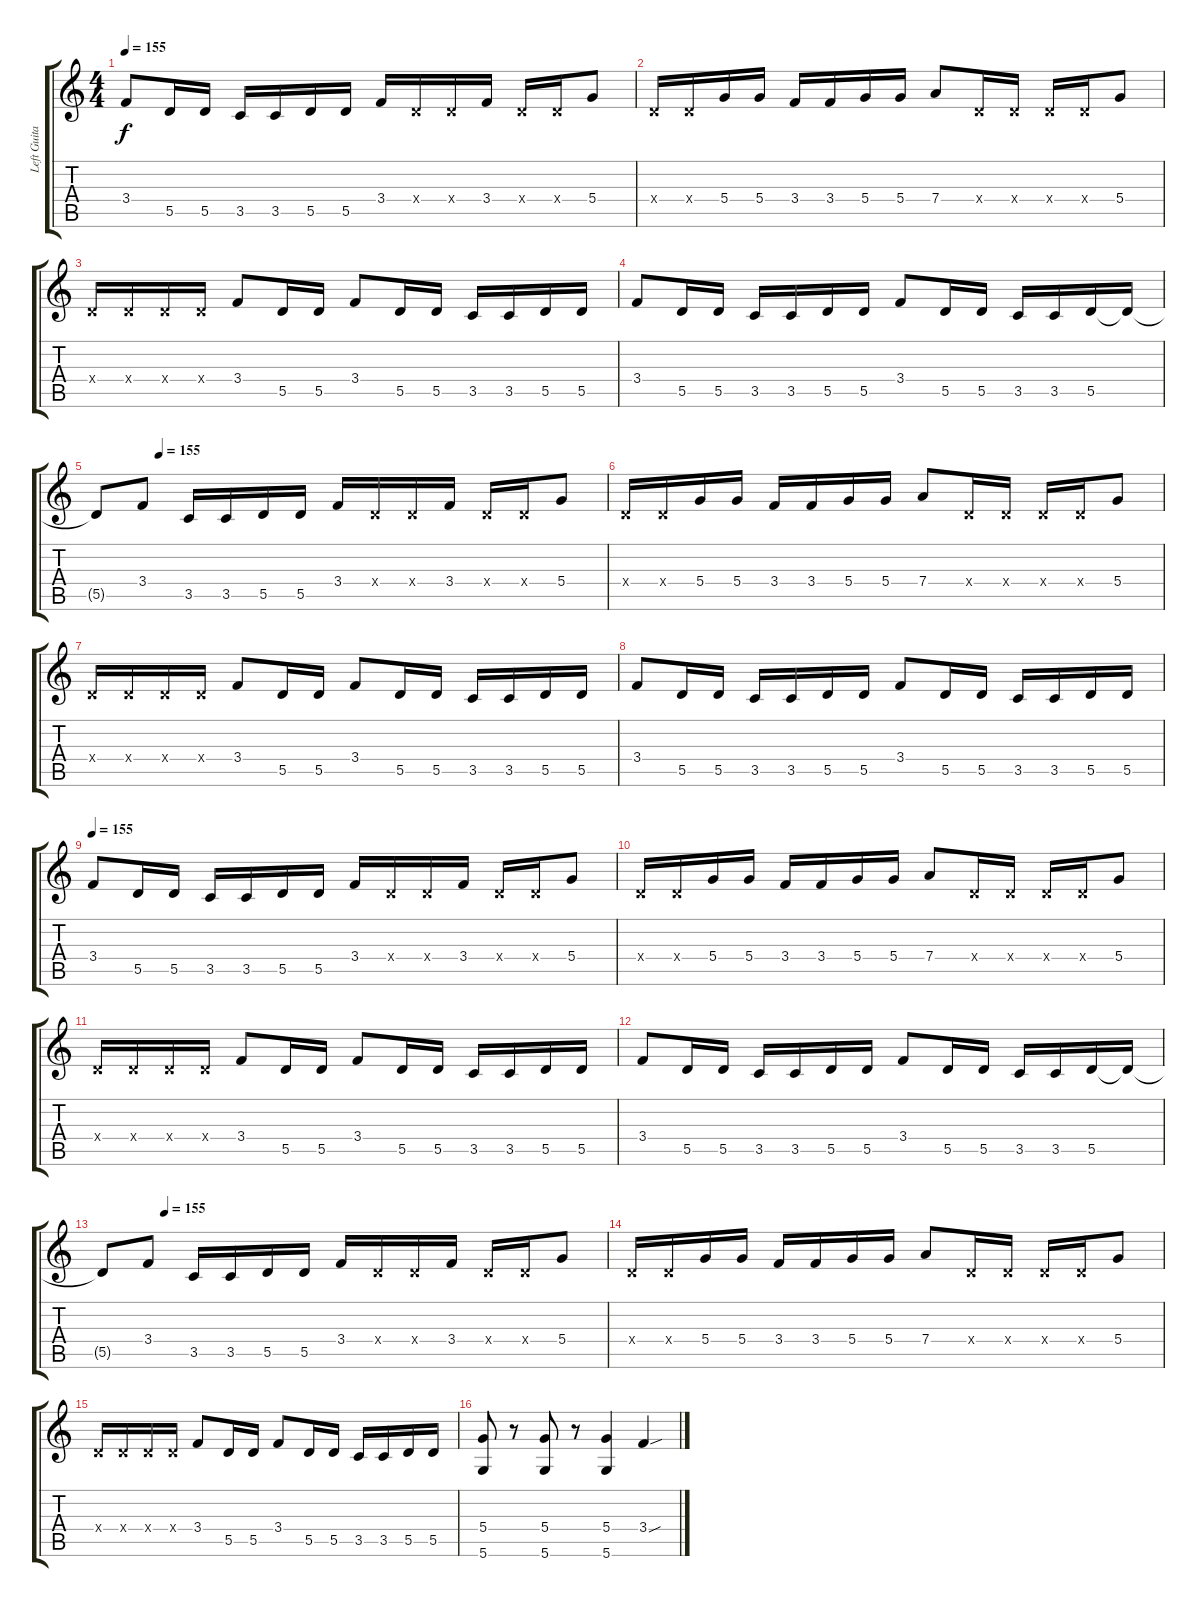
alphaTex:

\track ("Left Guitar" "Left Guita") {instrument distortionguitar}
\staff {score tabs}
\tuning (E4 B3 G3 D3 A2 D2) {hide}
\ts (4 4)
\tempo 155
\clef g2
\ks c
3.4.8{dy f} 5.5.16 5.5.16 3.5.16 3.5.16 5.5.16 5.5.16 3.4.16 0.4{x}.16 0.4{x}.16 3.4.16 0.4{x}.16 0.4{x}.16 5.4.8 |
0.4{x}.16 0.4{x}.16 5.4.16 5.4.16 3.4.16 3.4.16 5.4.16 5.4.16 7.4.8 0.4{x}.16 0.4{x}.16 0.4{x}.16 0.4{x}.16 5.4.8 |
0.4{x}.16 0.4{x}.16 0.4{x}.16 0.4{x}.16 3.4.8 5.5.16 5.5.16 3.4.8 5.5.16 5.5.16 3.5.16 3.5.16 5.5.16 5.5.16 |
3.4.8 5.5.16 5.5.16 3.5.16 3.5.16 5.5.16 5.5.16 3.4.8 5.5.16 5.5.16 3.5.16 3.5.16 5.5.16 5.5{t}.16 |
\tempo (155 0.125)
5.5{t}.8 3.4.8 3.5.16 3.5.16 5.5.16 5.5.16 3.4.16 0.4{x}.16 0.4{x}.16 3.4.16 0.4{x}.16 0.4{x}.16 5.4.8 |
0.4{x}.16 0.4{x}.16 5.4.16 5.4.16 3.4.16 3.4.16 5.4.16 5.4.16 7.4.8 0.4{x}.16 0.4{x}.16 0.4{x}.16 0.4{x}.16 5.4.8 |
0.4{x}.16 0.4{x}.16 0.4{x}.16 0.4{x}.16 3.4.8 5.5.16 5.5.16 3.4.8 5.5.16 5.5.16 3.5.16 3.5.16 5.5.16 5.5.16 |
3.4.8 5.5.16 5.5.16 3.5.16 3.5.16 5.5.16 5.5.16 3.4.8 5.5.16 5.5.16 3.5.16 3.5.16 5.5.16 5.5.16 |
\tempo 155
3.4.8 5.5.16 5.5.16 3.5.16 3.5.16 5.5.16 5.5.16 3.4.16 0.4{x}.16 0.4{x}.16 3.4.16 0.4{x}.16 0.4{x}.16 5.4.8 |
0.4{x}.16 0.4{x}.16 5.4.16 5.4.16 3.4.16 3.4.16 5.4.16 5.4.16 7.4.8 0.4{x}.16 0.4{x}.16 0.4{x}.16 0.4{x}.16 5.4.8 |
0.4{x}.16 0.4{x}.16 0.4{x}.16 0.4{x}.16 3.4.8 5.5.16 5.5.16 3.4.8 5.5.16 5.5.16 3.5.16 3.5.16 5.5.16 5.5.16 |
3.4.8 5.5.16 5.5.16 3.5.16 3.5.16 5.5.16 5.5.16 3.4.8 5.5.16 5.5.16 3.5.16 3.5.16 5.5.16 5.5{t}.16 |
\tempo (155 0.125)
5.5{t}.8 3.4.8 3.5.16 3.5.16 5.5.16 5.5.16 3.4.16 0.4{x}.16 0.4{x}.16 3.4.16 0.4{x}.16 0.4{x}.16 5.4.8 |
0.4{x}.16 0.4{x}.16 5.4.16 5.4.16 3.4.16 3.4.16 5.4.16 5.4.16 7.4.8 0.4{x}.16 0.4{x}.16 0.4{x}.16 0.4{x}.16 5.4.8 |
0.4{x}.16 0.4{x}.16 0.4{x}.16 0.4{x}.16 3.4.8 5.5.16 5.5.16 3.4.8 5.5.16 5.5.16 3.5.16 3.5.16 5.5.16 5.5.16 |
(5.4 5.6).8 r.8 (5.4 5.6).8 r.8 (5.4 5.6).4 3.4{sou}.4
